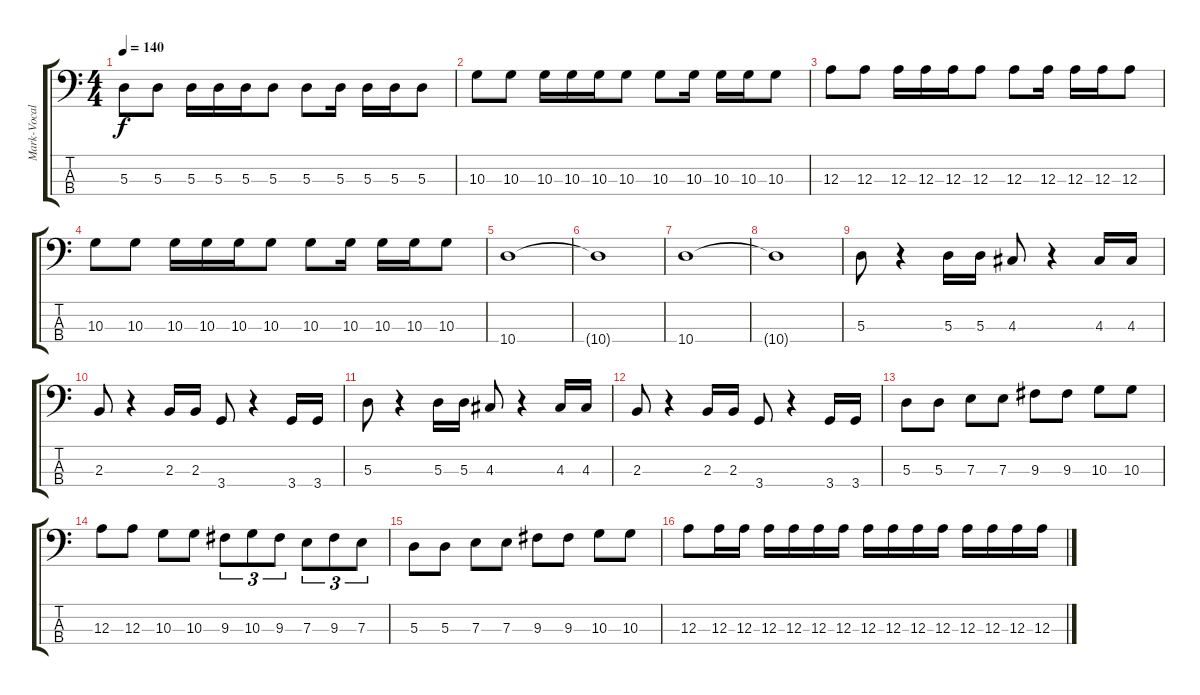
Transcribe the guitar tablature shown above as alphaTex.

\track ("Mark-Vocals, Bass" "Mark-Vocal") {instrument electricbassfinger}
\staff {score tabs}
\tuning (G2 D2 A1 E1) {hide}
\ts (4 4)
\tempo 140
\clef f4
\ks c
5.3.8{dy f} 5.3.8 5.3.16 5.3.16 5.3.16 5.3.8 5.3.8 5.3.16 5.3.16 5.3.16 5.3.8 |
10.3.8 10.3.8 10.3.16 10.3.16 10.3.16 10.3.8 10.3.8 10.3.16 10.3.16 10.3.16 10.3.8 |
12.3.8 12.3.8 12.3.16 12.3.16 12.3.16 12.3.8 12.3.8 12.3.16 12.3.16 12.3.16 12.3.8 |
10.3.8 10.3.8 10.3.16 10.3.16 10.3.16 10.3.8 10.3.8 10.3.16 10.3.16 10.3.16 10.3.8 |
10.4.1 |
10.4{t}.1 |
10.4.1 |
10.4{t}.1 |
5.3.8 r.4 5.3.16 5.3.16 4.3.8 r.4 4.3.16 4.3.16 |
2.3.8 r.4 2.3.16 2.3.16 3.4.8 r.4 3.4.16 3.4.16 |
5.3.8 r.4 5.3.16 5.3.16 4.3.8 r.4 4.3.16 4.3.16 |
2.3.8 r.4 2.3.16 2.3.16 3.4.8 r.4 3.4.16 3.4.16 |
5.3.8 5.3.8 7.3.8 7.3.8 9.3.8 9.3.8 10.3.8 10.3.8 |
12.3.8 12.3.8 10.3.8 10.3.8 9.3.8{tu (3 2)} 10.3.8{tu (3 2)} 9.3.8{tu (3 2)} 7.3.8{tu (3 2)} 9.3.8{tu (3 2)} 7.3.8{tu (3 2)} |
5.3.8 5.3.8 7.3.8 7.3.8 9.3.8 9.3.8 10.3.8 10.3.8 |
12.3.8 12.3.16 12.3.16 12.3.16 12.3.16 12.3.16 12.3.16 12.3.16 12.3.16 12.3.16 12.3.16 12.3.16 12.3.16 12.3.16 12.3.16
